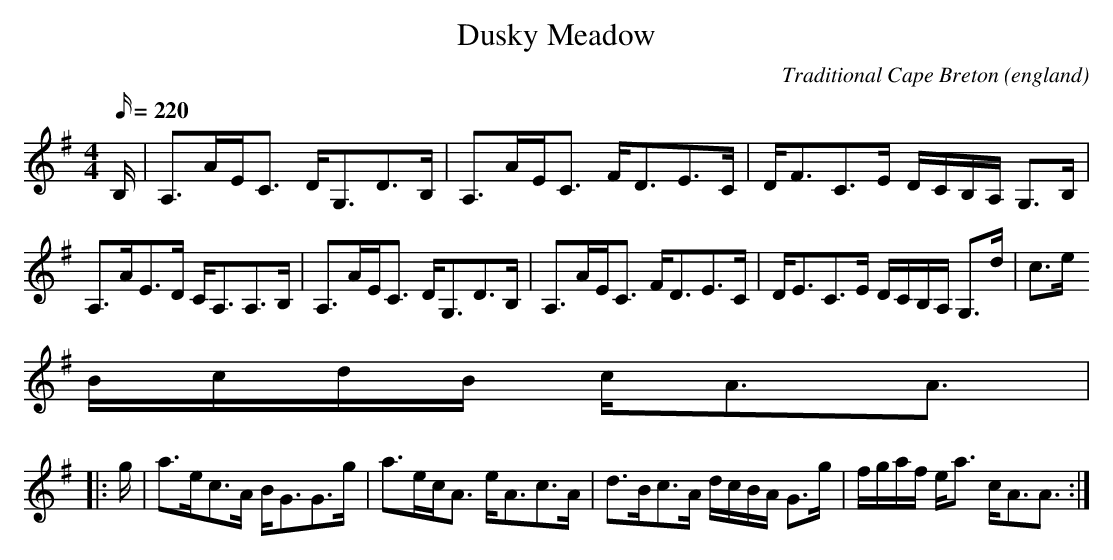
X:1
T:Dusky Meadow
O:england
M:4/4
L:1/16
Q:220
C:Traditional Cape Breton
K:G
B,|A,3AEC3 DG,3D3B,|A,3AEC3 FD3E3C|DF3C3E DCB,A, G,3B,|
A,3AE3D CA,3A,3B,|A,3AEC3 DG,3D3B,|A,3AEC3 FD3E3C|DE3C3E DCB,A, G,3d|c3e
BcdB cA3A3|
|:g|a3ec3A BG3G3g|a3ecA3 eA3c3A|d3Bc3A dcBA G3g|fgaf ea3 cA3A3:|
